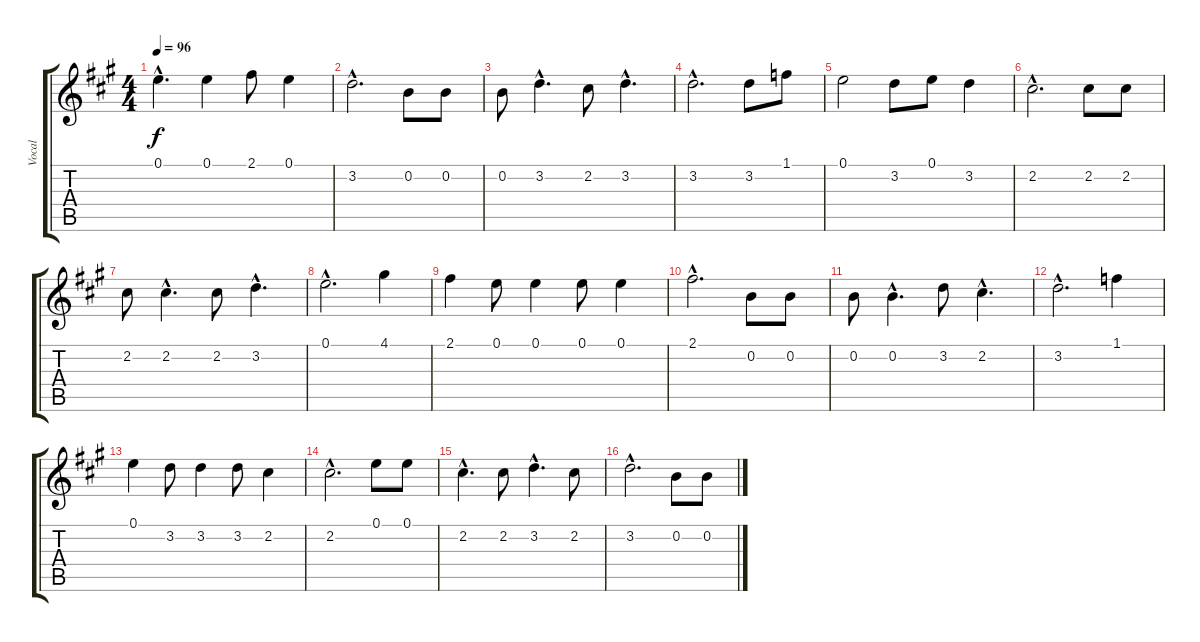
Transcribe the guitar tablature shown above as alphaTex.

\track ("Vocal" "Vocal") {instrument acousticguitarsteel}
\staff {score tabs}
\tuning (E4 B3 G3 D3 A2 E2) {hide}
\ts (4 4)
\tempo 96
\clef g2
\ks a
0.1{hac}.4{d dy f} 0.1.4 2.1.8 0.1.4 |
3.2{hac}.2{d} 0.2.8 0.2.8 |
0.2.8 3.2{hac}.4{d} 2.2.8 3.2{hac}.4{d} |
3.2{hac}.2{d} 3.2.8 1.1.8 |
0.1.2 3.2.8 0.1.8 3.2.4 |
2.2{hac}.2{d} 2.2.8 2.2.8 |
2.2.8 2.2{hac}.4{d} 2.2.8 3.2{hac}.4{d} |
0.1{hac}.2{d} 4.1.4 |
2.1.4 0.1.8 0.1.4 0.1.8 0.1.4 |
2.1{hac}.2{d} 0.2.8 0.2.8 |
0.2.8 0.2{hac}.4{d} 3.2.8 2.2{hac}.4{d} |
3.2{hac}.2{d} 1.1.4 |
0.1.4 3.2.8 3.2.4 3.2.8 2.2.4 |
2.2{hac}.2{d} 0.1.8 0.1.8 |
2.2{hac}.4{d} 2.2.8 3.2{hac}.4{d} 2.2.8 |
3.2{hac}.2{d} 0.2.8 0.2.8
